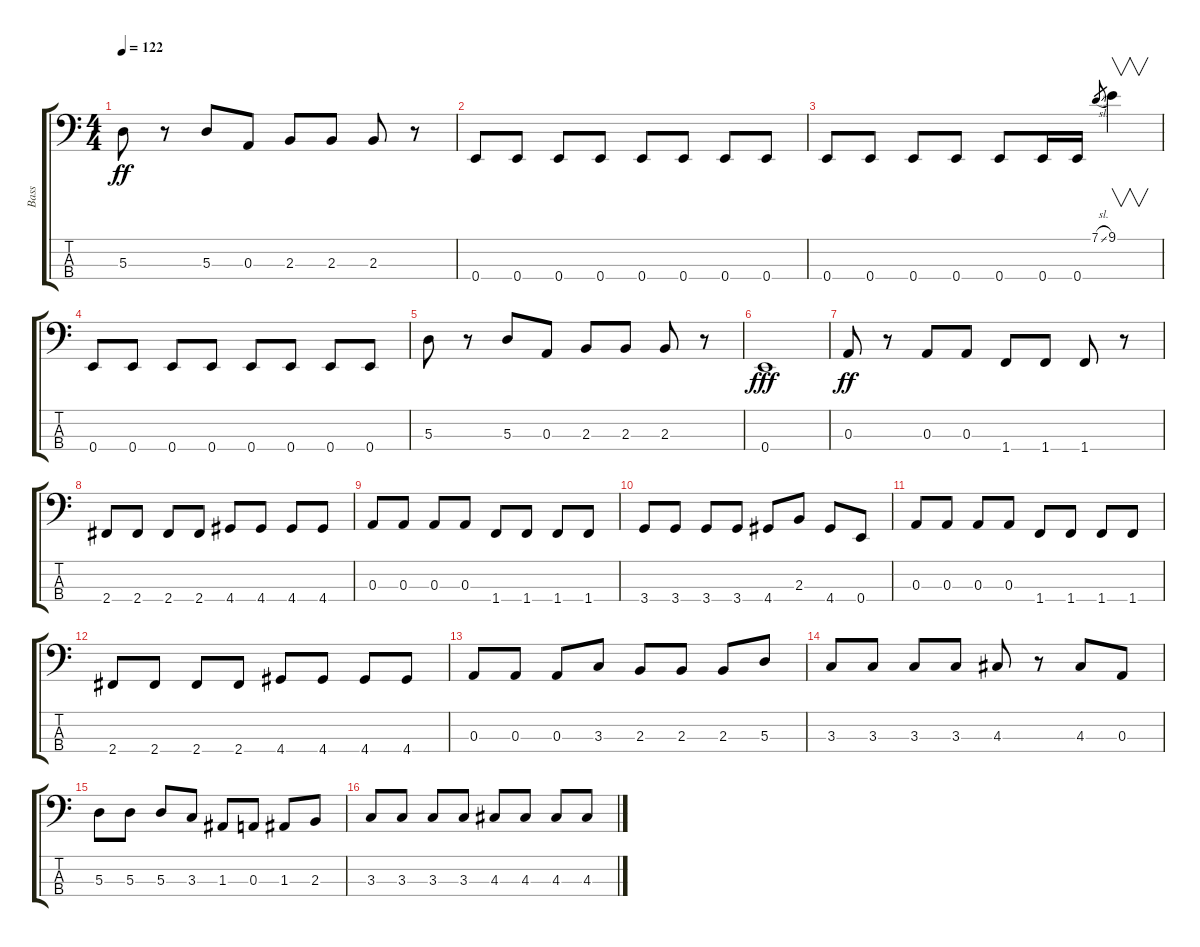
\track ("Bass" "Bass") {instrument electricbasspick}
\staff {score tabs}
\tuning (G2 D2 A1 E1) {hide}
\ts (4 4)
\tempo 122
\clef f4
\ks c
5.3.8{dy ff} r.8 5.3.8 0.3.8 2.3.8 2.3.8 2.3.8 r.8 |
0.4.8 0.4.8 0.4.8 0.4.8 0.4.8 0.4.8 0.4.8 0.4.8 |
0.4.8 0.4.8 0.4.8 0.4.8 0.4.8 0.4.16 0.4.16 7.1{sl}.8{gr} 9.1.4{v volume 16} |
0.4.8 0.4.8 0.4.8 0.4.8 0.4.8 0.4.8 0.4.8 0.4.8 |
5.3.8 r.8 5.3.8 0.3.8 2.3.8 2.3.8 2.3.8 r.8 |
0.4.1{dy fff} |
0.3.8{dy ff} r.8 0.3.8 0.3.8 1.4.8 1.4.8 1.4.8 r.8 |
2.4.8 2.4.8 2.4.8 2.4.8 4.4.8 4.4.8 4.4.8 4.4.8 |
0.3.8 0.3.8 0.3.8 0.3.8 1.4.8 1.4.8 1.4.8 1.4.8 |
3.4.8 3.4.8 3.4.8 3.4.8 4.4.8 2.3.8 4.4.8 0.4.8 |
0.3.8 0.3.8 0.3.8 0.3.8 1.4.8 1.4.8 1.4.8 1.4.8 |
2.4.8 2.4.8 2.4.8 2.4.8 4.4.8 4.4.8 4.4.8 4.4.8 |
0.3.8 0.3.8 0.3.8 3.3.8 2.3.8 2.3.8 2.3.8 5.3.8 |
3.3.8 3.3.8 3.3.8 3.3.8 4.3.8 r.8 4.3.8 0.3.8 |
5.3.8 5.3.8 5.3.8 3.3.8 1.3.8 0.3.8 1.3.8 2.3.8 |
3.3.8 3.3.8 3.3.8 3.3.8 4.3.8 4.3.8 4.3.8 4.3.8
